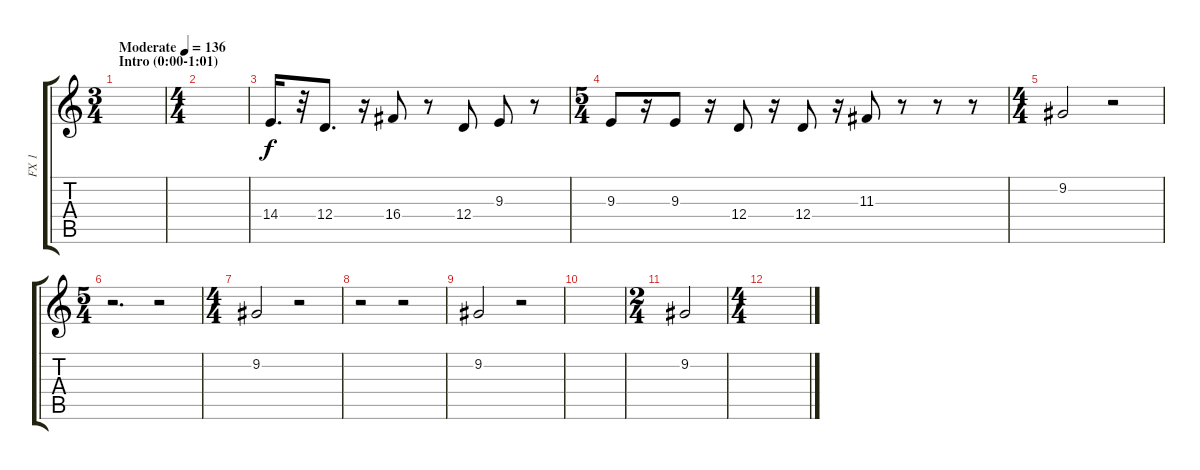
\track ("FX 1" "FX 1") {instrument lead1square}
\staff {score tabs}
\tuning (E4 B3 G3 D3 A2 E2) {hide}
\ts (3 4)
\section ("" "Intro (0:00-1:01)")
\tempo (136 "Moderate")
\clef g2
\ks c
|
\ts (4 4)
|
14.4.16{d} r.32 12.4.8{d} r.16 16.4.8 r.8 12.4.8 9.3.8 r.8 |
\ts (5 4)
9.3.8 r.16 9.3.8 r.16 12.4.8 r.16 12.4.8 r.16 11.3.8 r.8 r.8 r.8 |
\ts (4 4)
9.2.2{instrument lead8bassandlead} r.2 |
\ts (5 4)
r.2{d} r.2 |
\ts (4 4)
9.2.2{instrument lead8bassandlead} r.2 |
r.2 r.2 |
9.2.2{instrument lead8bassandlead} r.2 |
|
\ts (2 4)
9.2.2{instrument lead8bassandlead} |
\ts (4 4)
